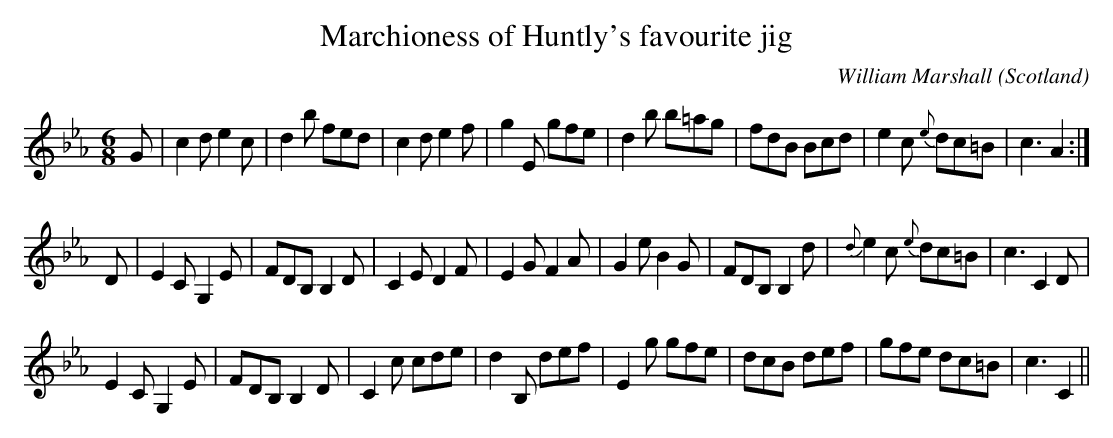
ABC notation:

X:1
T:Marchioness of Huntly's favourite jig
O:Scotland
M:6/8
C:William Marshall
K:Cm
G|\
c2d e2c|d2b fed|c2d e2f|g2E gfe|\
d2b b=ag|fdB Bcd|e2c {e}dc=B|c3 A2:|
D|\
E2C G,2E|FDB, B,2D|C2E D2F|E2G F2A|\
G2e B2G|FDB, B,2d|{d}e2c {e}dc=B|c3 C2D|
E2C G,2E|FDB, B,2D|C2c cde|d2B, def|\
E2g gfe|dcB def|gfe dc=B|c3 C2||
